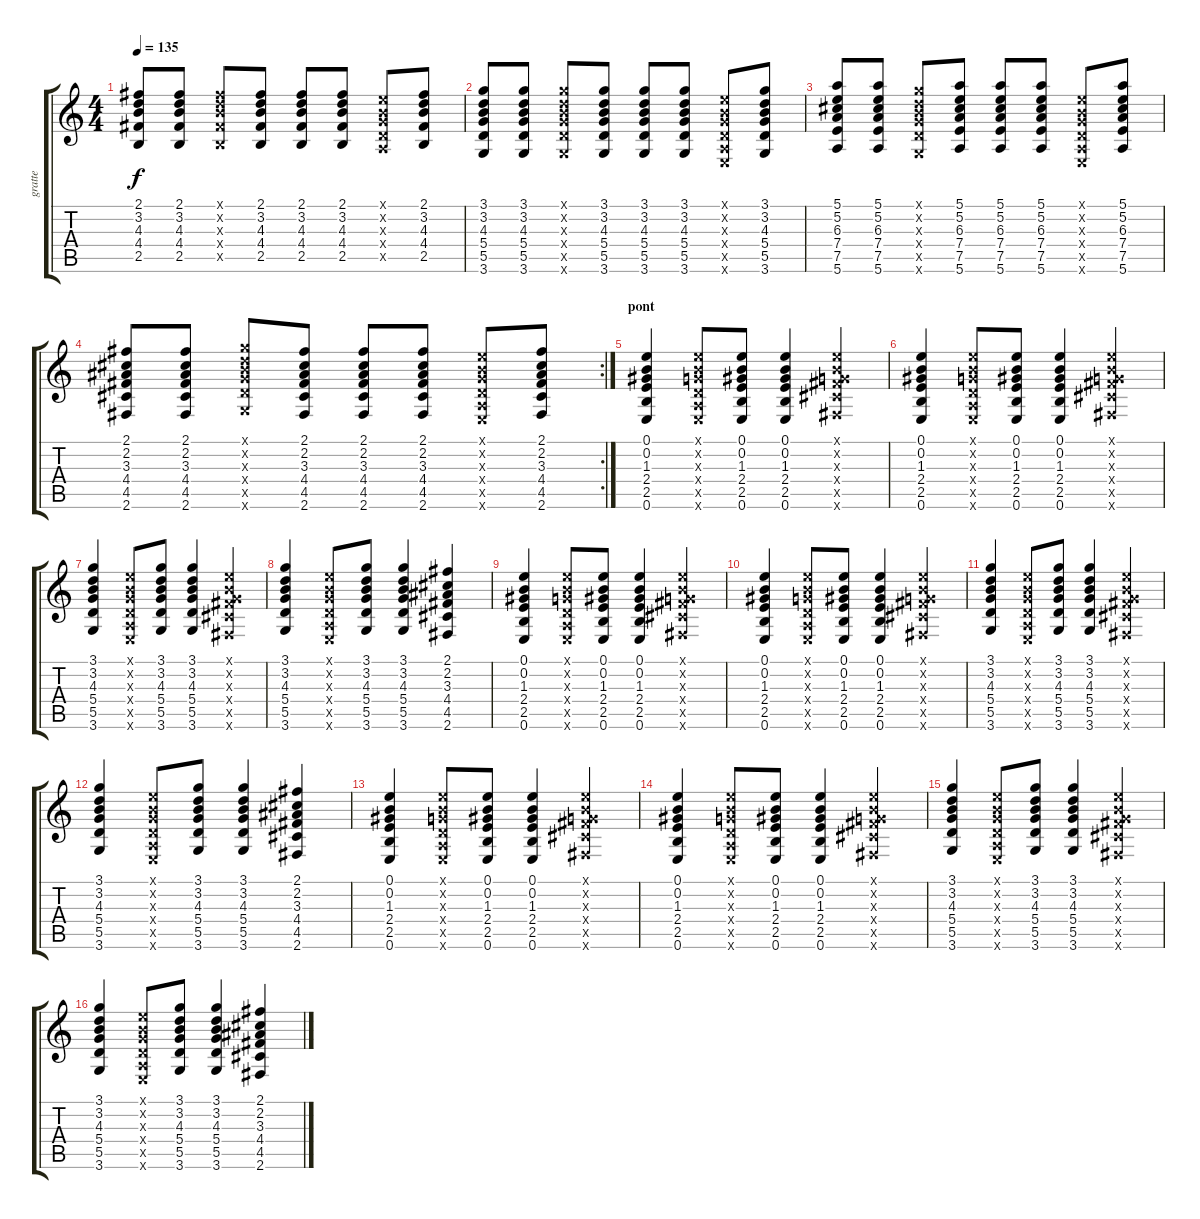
\track ("gratte" "gratte") {instrument acousticguitarnylon}
\staff {score tabs}
\tuning (E4 B3 G3 D3 A2 E2) {hide}
\ts (4 4)
\tempo 135
\clef g2
\ks c
(2.1 3.2 4.3 4.4 2.5).8{dy f} (2.1 3.2 4.3 4.4 2.5).8 (2.1{x} 3.2{x} 4.3{x} 4.4{x} 2.5{x}).8 (2.1 3.2 4.3 4.4 2.5).8 (2.1 3.2 4.3 4.4 2.5).8 (2.1 3.2 4.3 4.4 2.5).8 (0.1{x} 0.2{x} 0.3{x} 0.4{x} 0.5{x}).8 (2.1 3.2 4.3 4.4 2.5).8 |
(3.1 3.2 4.3 5.4 5.5 3.6).8 (3.1 3.2 4.3 5.4 5.5 3.6).8 (3.1{x} 3.2{x} 4.3{x} 5.4{x} 5.5{x} 3.6{x}).8 (3.1 3.2 4.3 5.4 5.5 3.6).8 (3.1 3.2 4.3 5.4 5.5 3.6).8 (3.1 3.2 4.3 5.4 5.5 3.6).8 (0.1{x} 0.2{x} 0.3{x} 0.4{x} 0.5{x} 0.6{x}).8 (3.1 3.2 4.3 5.4 5.5 3.6).8 |
(5.1 5.2 6.3 7.4 7.5 5.6).8 (5.1 5.2 6.3 7.4 7.5 5.6).8 (3.1{x} 3.2{x} 4.3{x} 5.4{x} 5.5{x} 3.6{x}).8 (5.1 5.2 6.3 7.4 7.5 5.6).8 (5.1 5.2 6.3 7.4 7.5 5.6).8 (5.1 5.2 6.3 7.4 7.5 5.6).8 (0.1{x} 0.2{x} 0.3{x} 0.4{x} 0.5{x} 0.6{x}).8 (5.1 5.2 6.3 7.4 7.5 5.6).8 |
\rc 2
(2.1 2.2 3.3 4.4 4.5 2.6).8 (2.1 2.2 3.3 4.4 4.5 2.6).8 (3.1{x} 3.2{x} 4.3{x} 5.4{x} 5.5{x} 3.6{x}).8 (2.1 2.2 3.3 4.4 4.5 2.6).8 (2.1 2.2 3.3 4.4 4.5 2.6).8 (2.1 2.2 3.3 4.4 4.5 2.6).8 (0.1{x} 0.2{x} 0.3{x} 0.4{x} 0.5{x} 0.6{x}).8 (2.1 2.2 3.3 4.4 4.5 2.6).8 |
\section ("" "pont")
(0.1 0.2 1.3 2.4 2.5 0.6).4 (0.1{x} 0.2{x} 0.3{x} 0.4{x} 0.5{x} 0.6{x}).8 (0.1 0.2 1.3 2.4 2.5 0.6).8 (0.1 0.2 1.3 2.4 2.5 0.6).4 (0.1{x} 0.2{x} 0.3{x} 4.4{x} 4.5{x} 2.6{x}).4 |
(0.1 0.2 1.3 2.4 2.5 0.6).4 (0.1{x} 0.2{x} 0.3{x} 0.4{x} 0.5{x} 0.6{x}).8 (0.1 0.2 1.3 2.4 2.5 0.6).8 (0.1 0.2 1.3 2.4 2.5 0.6).4 (0.1{x} 0.2{x} 0.3{x} 4.4{x} 4.5{x} 2.6{x}).4 |
(3.1 3.2 4.3 5.4 5.5 3.6).4 (0.1{x} 0.2{x} 0.3{x} 0.4{x} 0.5{x} 0.6{x}).8 (3.1 3.2 4.3 5.4 5.5 3.6).8 (3.1 3.2 4.3 5.4 5.5 3.6).4 (0.1{x} 0.2{x} 0.3{x} 4.4{x} 4.5{x} 2.6{x}).4 |
(3.1 3.2 4.3 5.4 5.5 3.6).4 (0.1{x} 0.2{x} 0.3{x} 0.4{x} 0.5{x} 0.6{x}).8 (3.1 3.2 4.3 5.4 5.5 3.6).8 (3.1 3.2 4.3 5.4 5.5 3.6).4 (2.1 2.2 3.3 4.4 4.5 2.6).4 |
(0.1 0.2 1.3 2.4 2.5 0.6).4 (0.1{x} 0.2{x} 0.3{x} 0.4{x} 0.5{x} 0.6{x}).8 (0.1 0.2 1.3 2.4 2.5 0.6).8 (0.1 0.2 1.3 2.4 2.5 0.6).4 (0.1{x} 0.2{x} 0.3{x} 4.4{x} 4.5{x} 2.6{x}).4 |
(0.1 0.2 1.3 2.4 2.5 0.6).4 (0.1{x} 0.2{x} 0.3{x} 0.4{x} 0.5{x} 0.6{x}).8 (0.1 0.2 1.3 2.4 2.5 0.6).8 (0.1 0.2 1.3 2.4 2.5 0.6).4 (0.1{x} 0.2{x} 0.3{x} 4.4{x} 4.5{x} 2.6{x}).4 |
(3.1 3.2 4.3 5.4 5.5 3.6).4 (0.1{x} 0.2{x} 0.3{x} 0.4{x} 0.5{x} 0.6{x}).8 (3.1 3.2 4.3 5.4 5.5 3.6).8 (3.1 3.2 4.3 5.4 5.5 3.6).4 (0.1{x} 0.2{x} 0.3{x} 4.4{x} 4.5{x} 2.6{x}).4 |
(3.1 3.2 4.3 5.4 5.5 3.6).4 (0.1{x} 0.2{x} 0.3{x} 0.4{x} 0.5{x} 0.6{x}).8 (3.1 3.2 4.3 5.4 5.5 3.6).8 (3.1 3.2 4.3 5.4 5.5 3.6).4 (2.1 2.2 3.3 4.4 4.5 2.6).4 |
(0.1 0.2 1.3 2.4 2.5 0.6).4 (0.1{x} 0.2{x} 0.3{x} 0.4{x} 0.5{x} 0.6{x}).8 (0.1 0.2 1.3 2.4 2.5 0.6).8 (0.1 0.2 1.3 2.4 2.5 0.6).4 (0.1{x} 0.2{x} 0.3{x} 4.4{x} 4.5{x} 2.6{x}).4 |
(0.1 0.2 1.3 2.4 2.5 0.6).4 (0.1{x} 0.2{x} 0.3{x} 0.4{x} 0.5{x} 0.6{x}).8 (0.1 0.2 1.3 2.4 2.5 0.6).8 (0.1 0.2 1.3 2.4 2.5 0.6).4 (0.1{x} 0.2{x} 0.3{x} 4.4{x} 4.5{x} 2.6{x}).4 |
(3.1 3.2 4.3 5.4 5.5 3.6).4 (0.1{x} 0.2{x} 0.3{x} 0.4{x} 0.5{x} 0.6{x}).8 (3.1 3.2 4.3 5.4 5.5 3.6).8 (3.1 3.2 4.3 5.4 5.5 3.6).4 (0.1{x} 0.2{x} 0.3{x} 4.4{x} 4.5{x} 2.6{x}).4 |
(3.1 3.2 4.3 5.4 5.5 3.6).4 (0.1{x} 0.2{x} 0.3{x} 0.4{x} 0.5{x} 0.6{x}).8 (3.1 3.2 4.3 5.4 5.5 3.6).8 (3.1 3.2 4.3 5.4 5.5 3.6).4 (2.1 2.2 3.3 4.4 4.5 2.6).4
